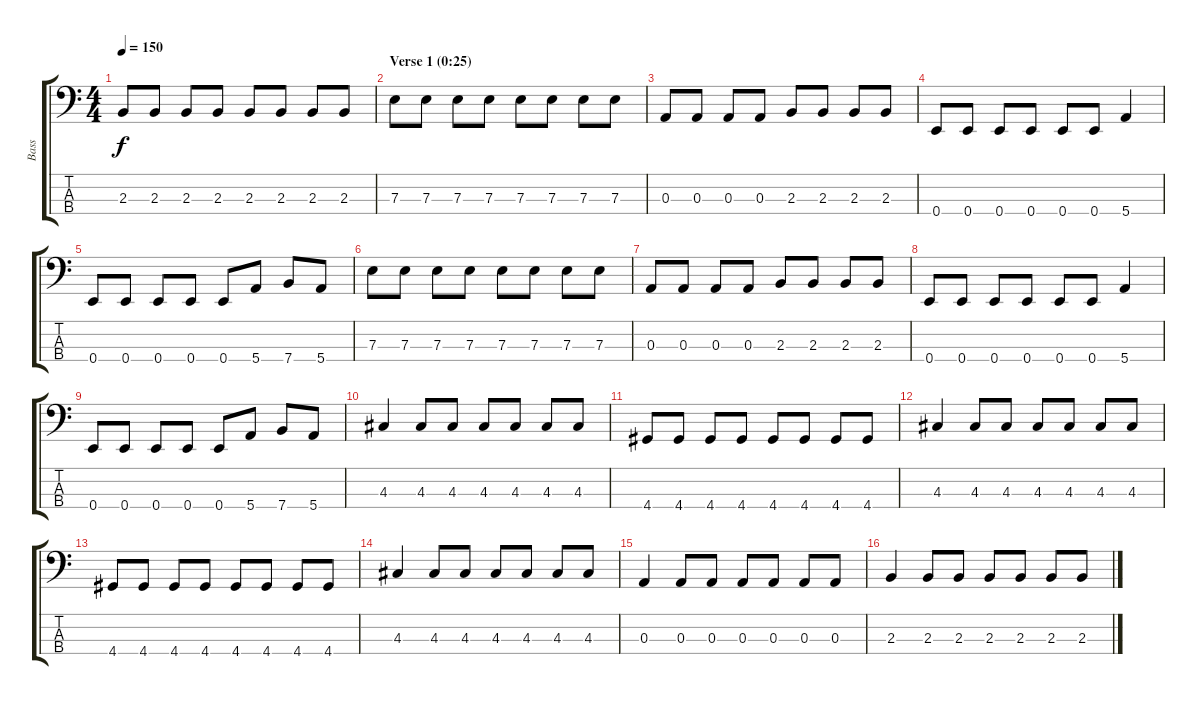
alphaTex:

\track ("Bass" "Bass") {instrument electricbasspick}
\staff {score tabs}
\tuning (G2 D2 A1 E1) {hide}
\ts (4 4)
\tempo 150
\clef f4
\ks c
2.3.8{dy f} 2.3.8 2.3.8 2.3.8 2.3.8 2.3.8 2.3.8 2.3.8 |
\section ("" "Verse 1 (0:25)")
7.3.8 7.3.8 7.3.8 7.3.8 7.3.8 7.3.8 7.3.8 7.3.8 |
0.3.8 0.3.8 0.3.8 0.3.8 2.3.8 2.3.8 2.3.8 2.3.8 |
0.4.8 0.4.8 0.4.8 0.4.8 0.4.8 0.4.8 5.4.4 |
0.4.8 0.4.8 0.4.8 0.4.8 0.4.8 5.4.8 7.4.8 5.4.8 |
7.3.8 7.3.8 7.3.8 7.3.8 7.3.8 7.3.8 7.3.8 7.3.8 |
0.3.8 0.3.8 0.3.8 0.3.8 2.3.8 2.3.8 2.3.8 2.3.8 |
0.4.8 0.4.8 0.4.8 0.4.8 0.4.8 0.4.8 5.4.4 |
0.4.8 0.4.8 0.4.8 0.4.8 0.4.8 5.4.8 7.4.8 5.4.8 |
4.3.4 4.3.8 4.3.8 4.3.8 4.3.8 4.3.8 4.3.8 |
4.4.8 4.4.8 4.4.8 4.4.8 4.4.8 4.4.8 4.4.8 4.4.8 |
4.3.4 4.3.8 4.3.8 4.3.8 4.3.8 4.3.8 4.3.8 |
4.4.8 4.4.8 4.4.8 4.4.8 4.4.8 4.4.8 4.4.8 4.4.8 |
4.3.4 4.3.8 4.3.8 4.3.8 4.3.8 4.3.8 4.3.8 |
0.3.4 0.3.8 0.3.8 0.3.8 0.3.8 0.3.8 0.3.8 |
2.3.4 2.3.8 2.3.8 2.3.8 2.3.8 2.3.8 2.3.8
